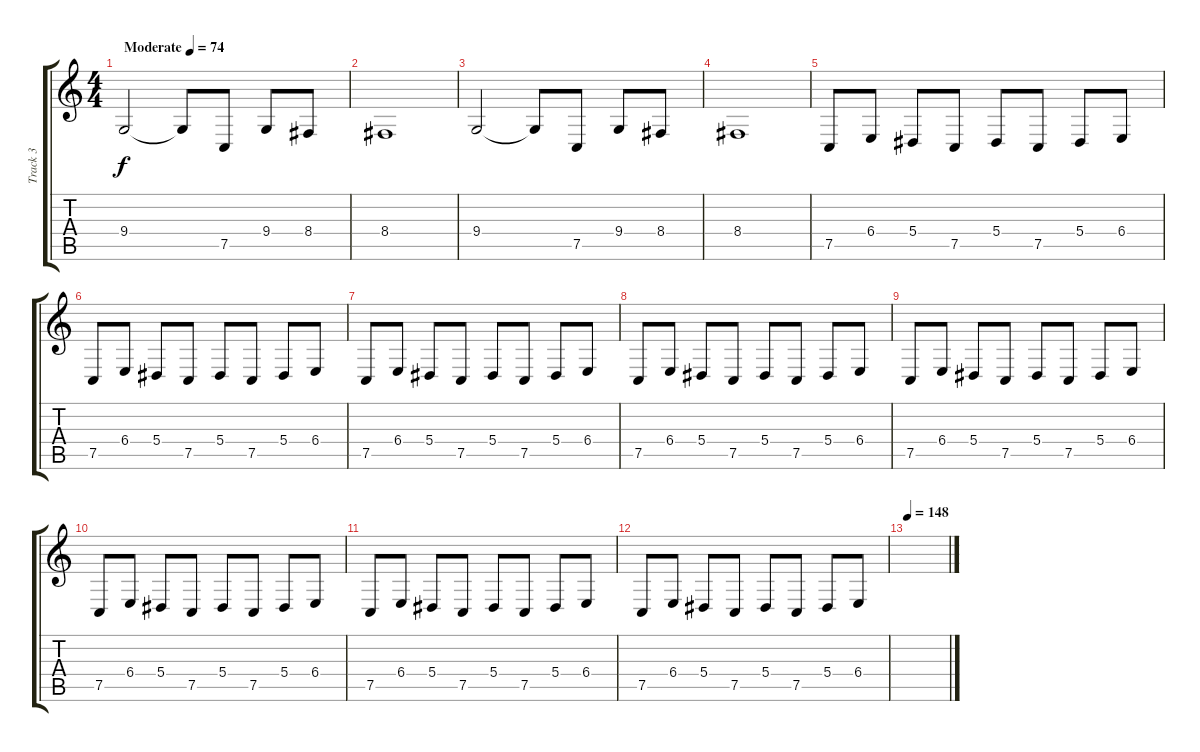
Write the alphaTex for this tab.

\track ("Track 3" "Track 3") {instrument vibraphone}
\staff {score tabs}
\tuning (C4 G3 Eb3 Bb2 F2 C2) {hide}
\ts (4 4)
\tempo (74 "Moderate")
\clef g2
\ks c
9.4.2{dy f instrument vibraphone} 9.4{t}.8 7.5.8 9.4.8 8.4.8 |
8.4.1 |
9.4.2 9.4{t}.8 7.5.8 9.4.8 8.4.8 |
8.4.1 |
7.5.8 6.4.8 5.4.8 7.5.8 5.4.8 7.5.8 5.4.8 6.4.8 |
7.5.8 6.4.8 5.4.8 7.5.8 5.4.8 7.5.8 5.4.8 6.4.8 |
7.5.8 6.4.8 5.4.8 7.5.8 5.4.8 7.5.8 5.4.8 6.4.8 |
7.5.8 6.4.8 5.4.8 7.5.8 5.4.8 7.5.8 5.4.8 6.4.8 |
7.5.8 6.4.8 5.4.8 7.5.8 5.4.8 7.5.8 5.4.8 6.4.8 |
7.5.8 6.4.8 5.4.8 7.5.8 5.4.8 7.5.8 5.4.8 6.4.8 |
7.5.8 6.4.8 5.4.8 7.5.8 5.4.8 7.5.8 5.4.8 6.4.8 |
7.5.8 6.4.8 5.4.8 7.5.8 5.4.8 7.5.8 5.4.8 6.4.8 |
\tempo 148
